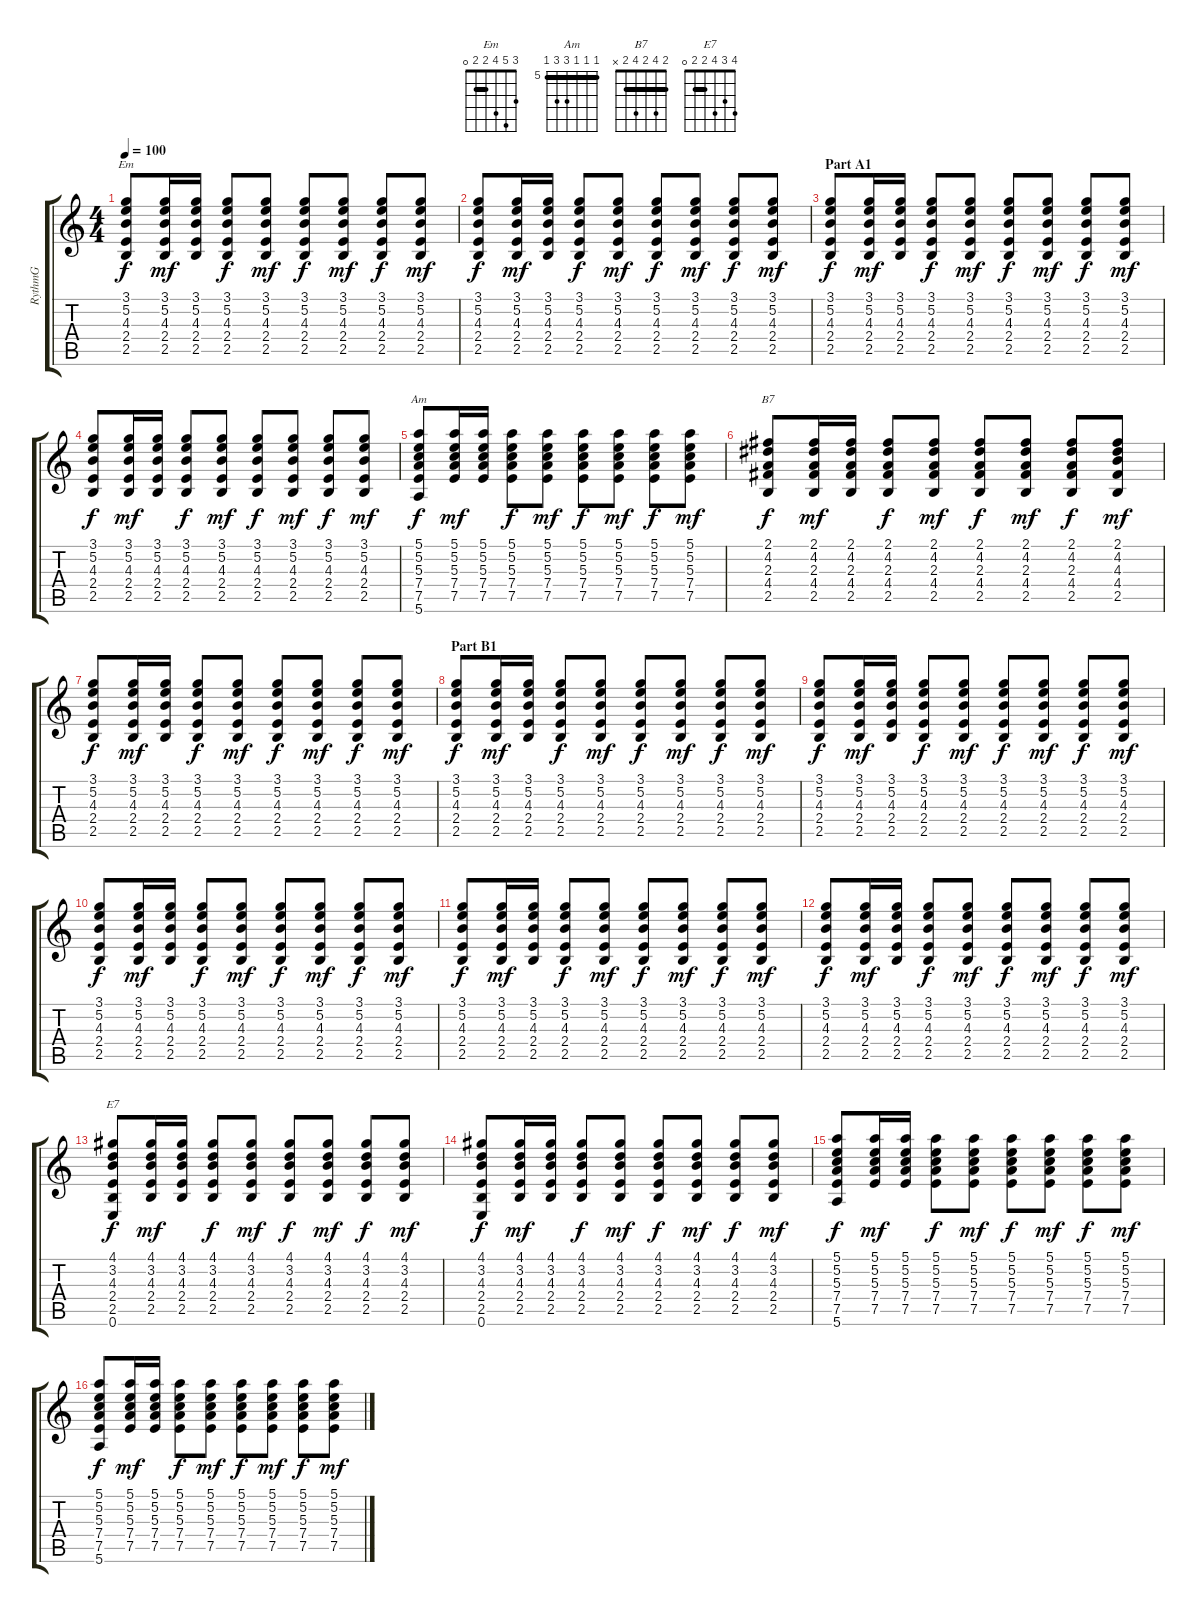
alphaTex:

\track ("RythmG" "RythmG") {instrument acousticguitarnylon}
\staff {score tabs}
\tuning (E4 B3 G3 D3 A2 E2) {hide}
\chord ("Em" 3 5 4 2 2 0) {barre 2}
\chord ("Am" 5 5 5 7 7 5) {firstfret 5 barre 5}
\chord ("B7" 2 4 2 4 2 x) {barre 2}
\chord ("E7" 4 3 4 2 2 0) {barre 2}
\ts (4 4)
\tempo 100
\clef g2
\ks c
(3.1 5.2 4.3 2.4 2.5).8{ch "Em" dy f instrument acousticguitarnylon} (3.1 5.2 4.3 2.4 2.5).16{dy mf} (3.1 5.2 4.3 2.4 2.5).16 (3.1 5.2 4.3 2.4 2.5).8{dy f} (3.1 5.2 4.3 2.4 2.5).8{dy mf} (3.1 5.2 4.3 2.4 2.5).8{dy f} (3.1 5.2 4.3 2.4 2.5).8{dy mf} (3.1 5.2 4.3 2.4 2.5).8{dy f} (3.1 5.2 4.3 2.4 2.5).8{dy mf} |
(3.1 5.2 4.3 2.4 2.5).8{dy f} (3.1 5.2 4.3 2.4 2.5).16{dy mf} (3.1 5.2 4.3 2.4 2.5).16 (3.1 5.2 4.3 2.4 2.5).8{dy f} (3.1 5.2 4.3 2.4 2.5).8{dy mf} (3.1 5.2 4.3 2.4 2.5).8{dy f} (3.1 5.2 4.3 2.4 2.5).8{dy mf} (3.1 5.2 4.3 2.4 2.5).8{dy f} (3.1 5.2 4.3 2.4 2.5).8{dy mf} |
\section ("" "Part A1")
(3.1 5.2 4.3 2.4 2.5).8{dy f} (3.1 5.2 4.3 2.4 2.5).16{dy mf} (3.1 5.2 4.3 2.4 2.5).16 (3.1 5.2 4.3 2.4 2.5).8{dy f} (3.1 5.2 4.3 2.4 2.5).8{dy mf} (3.1 5.2 4.3 2.4 2.5).8{dy f} (3.1 5.2 4.3 2.4 2.5).8{dy mf} (3.1 5.2 4.3 2.4 2.5).8{dy f} (3.1 5.2 4.3 2.4 2.5).8{dy mf} |
(3.1 5.2 4.3 2.4 2.5).8{dy f} (3.1 5.2 4.3 2.4 2.5).16{dy mf} (3.1 5.2 4.3 2.4 2.5).16 (3.1 5.2 4.3 2.4 2.5).8{dy f} (3.1 5.2 4.3 2.4 2.5).8{dy mf} (3.1 5.2 4.3 2.4 2.5).8{dy f} (3.1 5.2 4.3 2.4 2.5).8{dy mf} (3.1 5.2 4.3 2.4 2.5).8{dy f} (3.1 5.2 4.3 2.4 2.5).8{dy mf} |
(5.1 5.2 5.3 7.4 7.5 5.6).8{ch "Am" dy f} (5.1 5.2 5.3 7.4 7.5).16{dy mf} (5.1 5.2 5.3 7.4 7.5).16 (5.1 5.2 5.3 7.4 7.5).8{dy f} (5.1 5.2 5.3 7.4 7.5).8{dy mf} (5.1 5.2 5.3 7.4 7.5).8{dy f} (5.1 5.2 5.3 7.4 7.5).8{dy mf} (5.1 5.2 5.3 7.4 7.5).8{dy f} (5.1 5.2 5.3 7.4 7.5).8{dy mf} |
(2.1 4.2 2.3 4.4 2.5).8{ch "B7" dy f} (2.1 4.2 2.3 4.4 2.5).16{dy mf} (2.1 4.2 2.3 4.4 2.5).16 (2.1 4.2 2.3 4.4 2.5).8{dy f} (2.1 4.2 2.3 4.4 2.5).8{dy mf} (2.1 4.2 2.3 4.4 2.5).8{dy f} (2.1 4.2 2.3 4.4 2.5).8{dy mf} (2.1 4.2 2.3 4.4 2.5).8{dy f} (2.1 4.2 4.3 4.4 2.5).8{dy mf} |
(3.1 5.2 4.3 2.4 2.5).8{dy f} (3.1 5.2 4.3 2.4 2.5).16{dy mf} (3.1 5.2 4.3 2.4 2.5).16 (3.1 5.2 4.3 2.4 2.5).8{dy f} (3.1 5.2 4.3 2.4 2.5).8{dy mf} (3.1 5.2 4.3 2.4 2.5).8{dy f} (3.1 5.2 4.3 2.4 2.5).8{dy mf} (3.1 5.2 4.3 2.4 2.5).8{dy f} (3.1 5.2 4.3 2.4 2.5).8{dy mf} |
\section ("" "Part B1")
(3.1 5.2 4.3 2.4 2.5).8{dy f} (3.1 5.2 4.3 2.4 2.5).16{dy mf} (3.1 5.2 4.3 2.4 2.5).16 (3.1 5.2 4.3 2.4 2.5).8{dy f} (3.1 5.2 4.3 2.4 2.5).8{dy mf} (3.1 5.2 4.3 2.4 2.5).8{dy f volume 11} (3.1 5.2 4.3 2.4 2.5).8{dy mf} (3.1 5.2 4.3 2.4 2.5).8{dy f} (3.1 5.2 4.3 2.4 2.5).8{dy mf} |
(3.1 5.2 4.3 2.4 2.5).8{dy f} (3.1 5.2 4.3 2.4 2.5).16{dy mf} (3.1 5.2 4.3 2.4 2.5).16 (3.1 5.2 4.3 2.4 2.5).8{dy f} (3.1 5.2 4.3 2.4 2.5).8{dy mf} (3.1 5.2 4.3 2.4 2.5).8{dy f} (3.1 5.2 4.3 2.4 2.5).8{dy mf} (3.1 5.2 4.3 2.4 2.5).8{dy f} (3.1 5.2 4.3 2.4 2.5).8{dy mf} |
(3.1 5.2 4.3 2.4 2.5).8{dy f} (3.1 5.2 4.3 2.4 2.5).16{dy mf} (3.1 5.2 4.3 2.4 2.5).16 (3.1 5.2 4.3 2.4 2.5).8{dy f} (3.1 5.2 4.3 2.4 2.5).8{dy mf} (3.1 5.2 4.3 2.4 2.5).8{dy f} (3.1 5.2 4.3 2.4 2.5).8{dy mf} (3.1 5.2 4.3 2.4 2.5).8{dy f} (3.1 5.2 4.3 2.4 2.5).8{dy mf} |
(3.1 5.2 4.3 2.4 2.5).8{dy f} (3.1 5.2 4.3 2.4 2.5).16{dy mf} (3.1 5.2 4.3 2.4 2.5).16 (3.1 5.2 4.3 2.4 2.5).8{dy f} (3.1 5.2 4.3 2.4 2.5).8{dy mf} (3.1 5.2 4.3 2.4 2.5).8{dy f} (3.1 5.2 4.3 2.4 2.5).8{dy mf} (3.1 5.2 4.3 2.4 2.5).8{dy f} (3.1 5.2 4.3 2.4 2.5).8{dy mf} |
(3.1 5.2 4.3 2.4 2.5).8{dy f} (3.1 5.2 4.3 2.4 2.5).16{dy mf} (3.1 5.2 4.3 2.4 2.5).16 (3.1 5.2 4.3 2.4 2.5).8{dy f} (3.1 5.2 4.3 2.4 2.5).8{dy mf} (3.1 5.2 4.3 2.4 2.5).8{dy f} (3.1 5.2 4.3 2.4 2.5).8{dy mf} (3.1 5.2 4.3 2.4 2.5).8{dy f} (3.1 5.2 4.3 2.4 2.5).8{dy mf} |
(4.1 3.2 4.3 2.4 2.5 0.6).8{ch "E7" dy f} (4.1 3.2 4.3 2.4 2.5).16{dy mf} (4.1 3.2 4.3 2.4 2.5).16 (4.1 3.2 4.3 2.4 2.5).8{dy f} (4.1 3.2 4.3 2.4 2.5).8{dy mf} (4.1 3.2 4.3 2.4 2.5).8{dy f} (4.1 3.2 4.3 2.4 2.5).8{dy mf} (4.1 3.2 4.3 2.4 2.5).8{dy f} (4.1 3.2 4.3 2.4 2.5).8{dy mf} |
(4.1 3.2 4.3 2.4 2.5 0.6).8{dy f} (4.1 3.2 4.3 2.4 2.5).16{dy mf} (4.1 3.2 4.3 2.4 2.5).16 (4.1 3.2 4.3 2.4 2.5).8{dy f} (4.1 3.2 4.3 2.4 2.5).8{dy mf} (4.1 3.2 4.3 2.4 2.5).8{dy f} (4.1 3.2 4.3 2.4 2.5).8{dy mf} (4.1 3.2 4.3 2.4 2.5).8{dy f} (4.1 3.2 4.3 2.4 2.5).8{dy mf} |
(5.1 5.2 5.3 7.4 7.5 5.6).8{dy f} (5.1 5.2 5.3 7.4 7.5).16{dy mf} (5.1 5.2 5.3 7.4 7.5).16 (5.1 5.2 5.3 7.4 7.5).8{dy f} (5.1 5.2 5.3 7.4 7.5).8{dy mf} (5.1 5.2 5.3 7.4 7.5).8{dy f} (5.1 5.2 5.3 7.4 7.5).8{dy mf} (5.1 5.2 5.3 7.4 7.5).8{dy f} (5.1 5.2 5.3 7.4 7.5).8{dy mf} |
(5.1 5.2 5.3 7.4 7.5 5.6).8{dy f} (5.1 5.2 5.3 7.4 7.5).16{dy mf} (5.1 5.2 5.3 7.4 7.5).16 (5.1 5.2 5.3 7.4 7.5).8{dy f} (5.1 5.2 5.3 7.4 7.5).8{dy mf} (5.1 5.2 5.3 7.4 7.5).8{dy f} (5.1 5.2 5.3 7.4 7.5).8{dy mf} (5.1 5.2 5.3 7.4 7.5).8{dy f} (5.1 5.2 5.3 7.4 7.5).8{dy mf}
